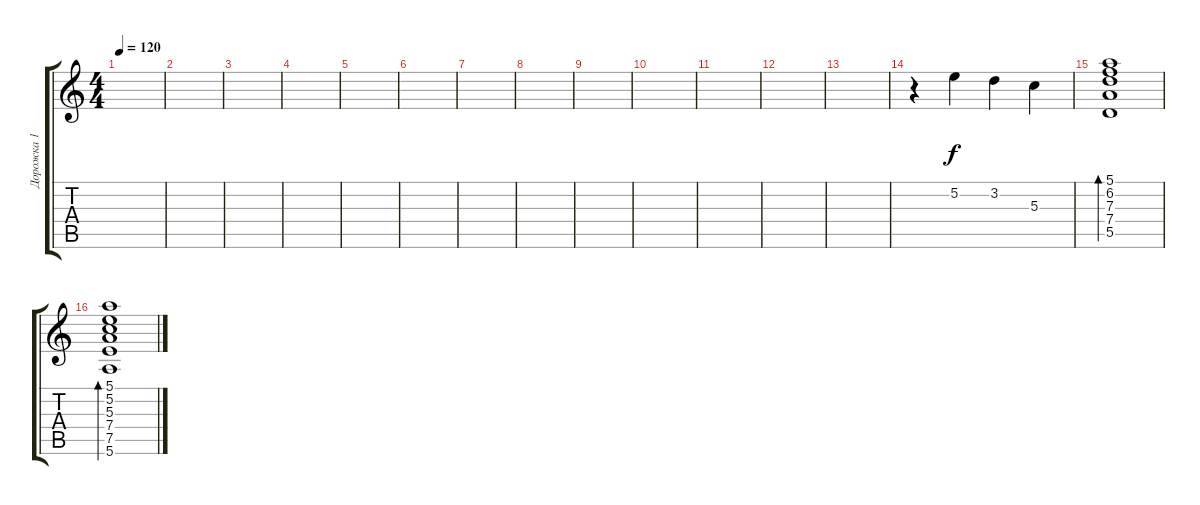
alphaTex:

\track ("Дорожка 1" "Дорожка 1") {instrument acousticguitarsteel}
\staff {score tabs}
\tuning (E4 B3 G3 D3 A2 E2) {hide}
\ts (4 4)
\tempo 120
\clef g2
\ks c
|
|
|
|
|
|
|
|
|
|
|
|
|
r.4 5.2.4 3.2.4 5.3.4 |
(5.1 6.2 7.3 7.4 5.5).1{bd 480} |
(5.1 5.2 5.3 7.4 7.5 5.6).1{bd 480}
